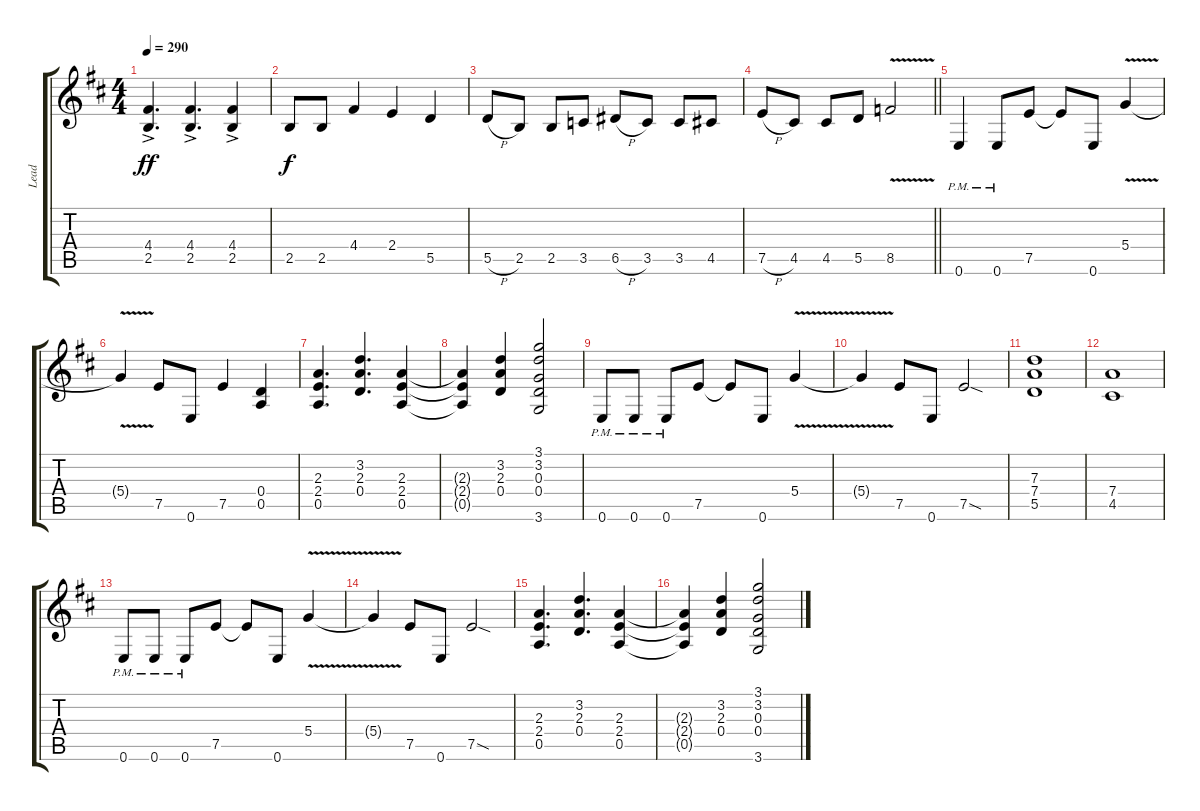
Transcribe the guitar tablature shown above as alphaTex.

\track ("Lead" "Lead") {instrument distortionguitar}
\staff {score tabs}
\tuning (E4 B3 G3 D3 A2 E2) {hide}
\ts (4 4)
\tempo 290
\clef g2
\ks d
(4.4{ac} 2.5{ac}).4{d dy ff} (4.4{ac} 2.5{ac}).4{d} (4.4{ac} 2.5{ac}).4 |
2.5.8{dy f} 2.5.8 4.4.4 2.4.4 5.5.4 |
5.5{h}.8 2.5.8 2.5.8 3.5.8 6.5{h}.8 3.5.8 3.5.8 4.5.8 |
\barLineRight lightlight
7.5{h}.8 4.5.8 4.5.8 5.5.8 8.5{v}.2 |
0.6{pm}.4 0.6{pm}.8 7.5.8 7.5{t}.8 0.6.8 5.4{v}.4 |
5.4{t}.4 7.5.8 0.6.8 7.5.4 (0.4 0.5).4 |
(2.3 2.4 0.5).4{d} (3.2 2.3 0.4).4{d} (2.3 2.4 0.5).4 |
(2.3{t} 2.4{t} 0.5{t}).4 (3.2 2.3 0.4).4 (3.1 3.2 0.3 0.4 3.6).2 |
0.6{pm}.8 0.6{pm}.8 0.6{pm}.8 7.5.8 7.5{t}.8 0.6.8 5.4{v}.4 |
5.4{t}.4 7.5.8 0.6.8 7.5{sod}.2 |
(7.3 7.4 5.5).1 |
(7.4 4.5).1 |
0.6{pm}.8 0.6{pm}.8 0.6{pm}.8 7.5.8 7.5{t}.8 0.6.8 5.4{v}.4 |
5.4{t}.4 7.5.8 0.6.8 7.5{sod}.2 |
(2.3 2.4 0.5).4{d} (3.2 2.3 0.4).4{d} (2.3 2.4 0.5).4 |
(2.3{t} 2.4{t} 0.5{t}).4 (3.2 2.3 0.4).4 (3.1 3.2 0.3 0.4 3.6).2
